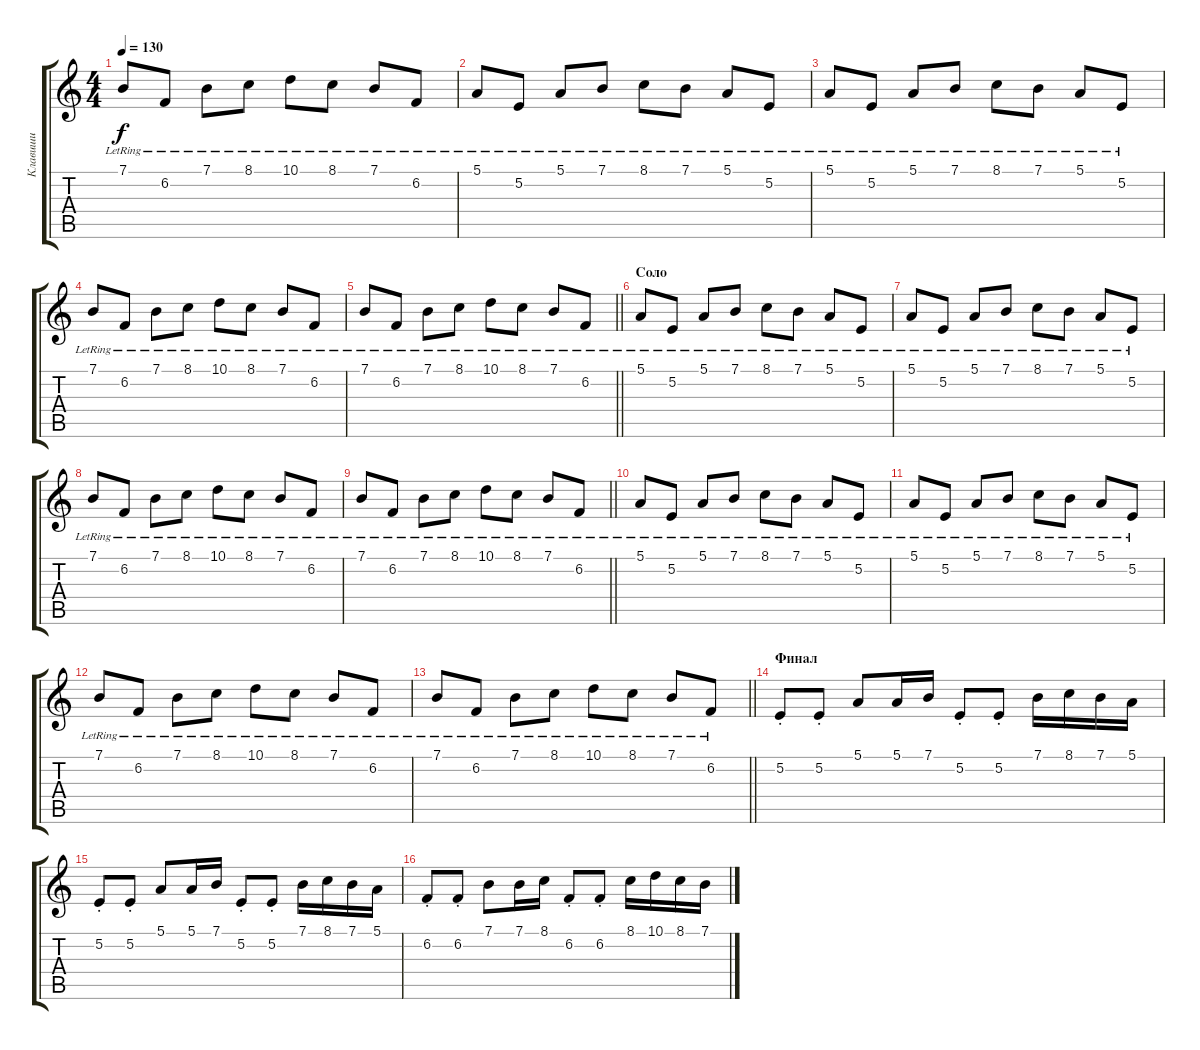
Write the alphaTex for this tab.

\track ("Клавиши" "Клавиши") {instrument electricgrandpiano}
\staff {score tabs}
\tuning (E4 B3 G3 D3 A2 E2) {hide}
\ts (4 4)
\tempo 130
\clef g2
\ks c
7.1{lr}.8{dy f} 6.2{lr}.8 7.1{lr}.8 8.1{lr}.8 10.1{lr}.8 8.1{lr}.8 7.1{lr}.8 6.2{lr}.8 |
5.1{lr}.8 5.2{lr}.8 5.1{lr}.8 7.1{lr}.8 8.1{lr}.8 7.1{lr}.8 5.1{lr}.8 5.2{lr}.8 |
5.1{lr}.8 5.2{lr}.8 5.1{lr}.8 7.1{lr}.8 8.1{lr}.8 7.1{lr}.8 5.1{lr}.8 5.2{lr}.8 |
7.1{lr}.8 6.2{lr}.8 7.1{lr}.8 8.1{lr}.8 10.1{lr}.8 8.1{lr}.8 7.1{lr}.8 6.2{lr}.8 |
\barLineRight lightlight
7.1{lr}.8 6.2{lr}.8 7.1{lr}.8 8.1{lr}.8 10.1{lr}.8 8.1{lr}.8 7.1{lr}.8 6.2{lr}.8 |
\section ("" "Соло")
5.1{lr}.8 5.2{lr}.8 5.1{lr}.8 7.1{lr}.8 8.1{lr}.8 7.1{lr}.8 5.1{lr}.8 5.2{lr}.8 |
5.1{lr}.8 5.2{lr}.8 5.1{lr}.8 7.1{lr}.8 8.1{lr}.8 7.1{lr}.8 5.1{lr}.8 5.2{lr}.8 |
7.1{lr}.8 6.2{lr}.8 7.1{lr}.8 8.1{lr}.8 10.1{lr}.8 8.1{lr}.8 7.1{lr}.8 6.2{lr}.8 |
\barLineRight lightlight
7.1{lr}.8 6.2{lr}.8 7.1{lr}.8 8.1{lr}.8 10.1{lr}.8 8.1{lr}.8 7.1{lr}.8 6.2{lr}.8 |
5.1{lr}.8 5.2{lr}.8 5.1{lr}.8 7.1{lr}.8 8.1{lr}.8 7.1{lr}.8 5.1{lr}.8 5.2{lr}.8 |
5.1{lr}.8 5.2{lr}.8 5.1{lr}.8 7.1{lr}.8 8.1{lr}.8 7.1{lr}.8 5.1{lr}.8 5.2{lr}.8 |
7.1{lr}.8 6.2{lr}.8 7.1{lr}.8 8.1{lr}.8 10.1{lr}.8 8.1{lr}.8 7.1{lr}.8 6.2{lr}.8 |
\barLineRight lightlight
7.1{lr}.8 6.2{lr}.8 7.1{lr}.8 8.1{lr}.8 10.1{lr}.8 8.1{lr}.8 7.1{lr}.8 6.2{lr}.8 |
\section ("" "Финал")
5.2{st}.8 5.2{st}.8 5.1.8 5.1.16 7.1.16 5.2{st}.8 5.2{st}.8 7.1.16 8.1.16 7.1.16 5.1.16 |
5.2{st}.8 5.2{st}.8 5.1.8 5.1.16 7.1.16 5.2{st}.8 5.2{st}.8 7.1.16 8.1.16 7.1.16 5.1.16 |
6.2{st}.8 6.2{st}.8 7.1.8 7.1.16 8.1.16 6.2{st}.8 6.2{st}.8 8.1.16 10.1.16 8.1.16 7.1.16
